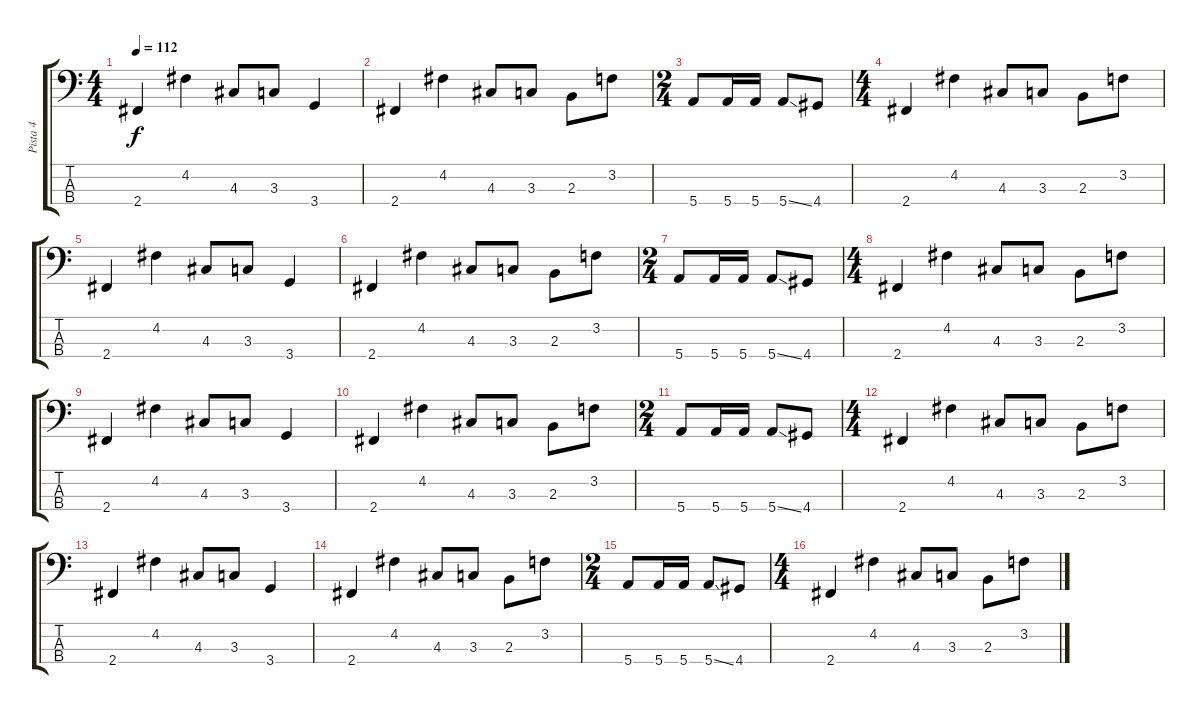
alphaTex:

\track ("Pista 4" "Pista 4") {instrument electricbasspick}
\staff {score tabs}
\tuning (G2 D2 A1 E1) {hide}
\ts (4 4)
\tempo 112
\clef f4
\ks c
2.4.4{dy f} 4.2.4 4.3.8 3.3.8 3.4.4 |
2.4.4 4.2.4 4.3.8 3.3.8 2.3.8 3.2.8 |
\ts (2 4)
5.4.8 5.4.16 5.4.16 5.4{ss}.8 4.4.8 |
\ts (4 4)
2.4.4 4.2.4 4.3.8 3.3.8 2.3.8 3.2.8 |
2.4.4 4.2.4 4.3.8 3.3.8 3.4.4 |
2.4.4 4.2.4 4.3.8 3.3.8 2.3.8 3.2.8 |
\ts (2 4)
5.4.8 5.4.16 5.4.16 5.4{ss}.8 4.4.8 |
\ts (4 4)
2.4.4 4.2.4 4.3.8 3.3.8 2.3.8 3.2.8 |
2.4.4 4.2.4 4.3.8 3.3.8 3.4.4 |
2.4.4 4.2.4 4.3.8 3.3.8 2.3.8 3.2.8 |
\ts (2 4)
5.4.8 5.4.16 5.4.16 5.4{ss}.8 4.4.8 |
\ts (4 4)
2.4.4 4.2.4 4.3.8 3.3.8 2.3.8 3.2.8 |
2.4.4 4.2.4 4.3.8 3.3.8 3.4.4 |
2.4.4 4.2.4 4.3.8 3.3.8 2.3.8 3.2.8 |
\ts (2 4)
5.4.8 5.4.16 5.4.16 5.4{ss}.8 4.4.8 |
\ts (4 4)
2.4.4 4.2.4 4.3.8 3.3.8 2.3.8 3.2.8
